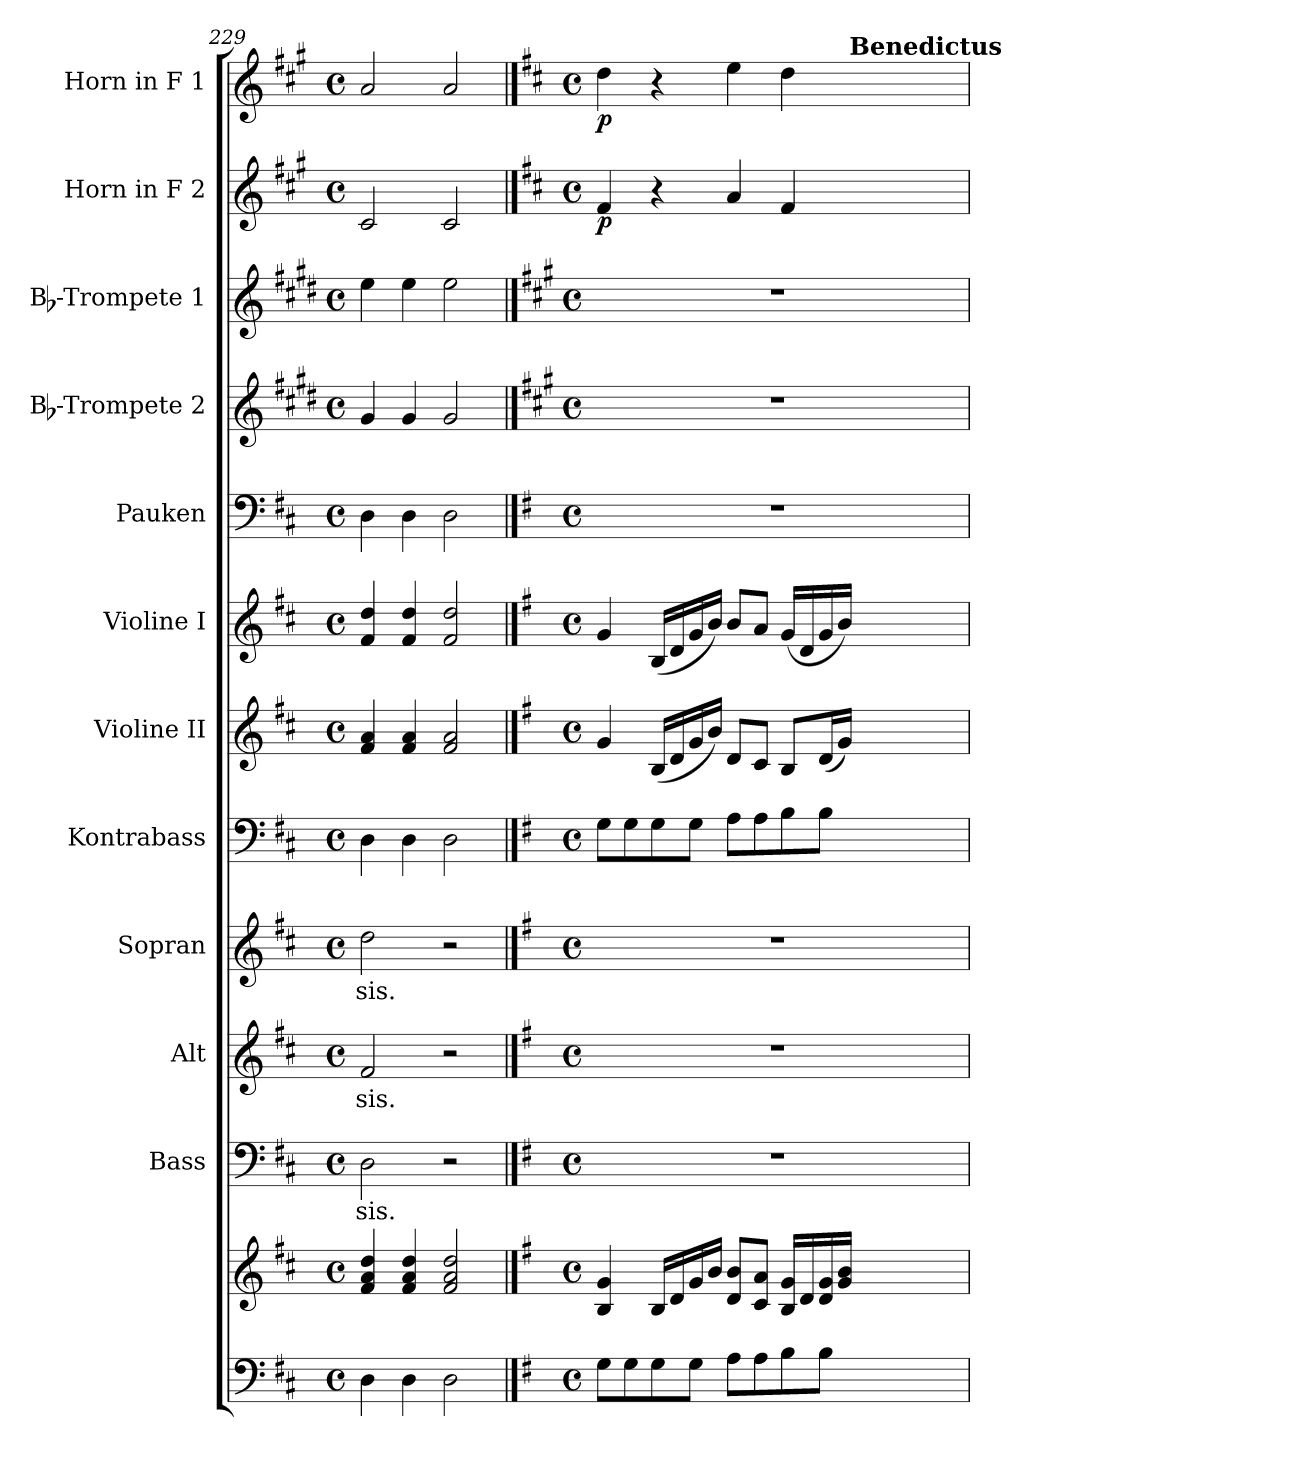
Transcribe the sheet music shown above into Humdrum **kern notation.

**kern	**kern	**kern	**text	**kern	**text	**kern	**text	**kern	**kern	**kern	**kern	**kern	**kern	**kern	**dynam	**kern	**dynam
*part12	*part12	*part11	*part11	*part10	*part10	*part9	*part9	*part8	*part7	*part6	*part5	*part4	*part3	*part2	*part2	*part1	*part1
*staff13	*staff12	*staff11	*staff11	*staff10	*staff10	*staff9	*staff9	*staff8	*staff7	*staff6	*staff5	*staff4	*staff3	*staff2	*staff2	*staff1	*staff1
*	*	*I"Bass	*	*I"Alt	*	*I"Sopran	*	*I"Kontrabass	*I"Violine II	*I"Violine I	*I"Pauken	*I"Bb-Trompete 2	*I"Bb-Trompete 1	*I"Horn in F 2	*	*I"Horn in F 1	*
*	*	*I'B.	*	*I'A.	*	*I'S.	*	*I'Kb.	*I'Vl. II	*I'Vl. I	*I'Pk.	*I'Bb Trp. 2	*I'Bb Trp. 1	*	*	*	*
*clefF4	*clefG2	*clefF4	*	*clefG2	*	*clefG2	*	*clefF4	*clefG2	*clefG2	*clefF4	*clefG2	*clefG2	*clefG2	*	*clefG2	*
*	*	*	*	*	*	*	*	*ITrd7c12	*	*	*	*ITrd1c2	*ITrd1c2	*ITrd4c7	*	*ITrd4c7	*
*k[f#c#]	*k[f#c#]	*k[f#c#]	*	*k[f#c#]	*	*k[f#c#]	*	*k[f#c#]	*k[f#c#]	*k[f#c#]	*k[f#c#]	*k[f#c#]	*k[f#c#]	*k[f#c#]	*	*k[f#c#]	*
*D:	*D:	*D:	*	*D:	*	*D:	*	*D:	*D:	*D:	*D:	*D:	*D:	*D:	*	*D:	*
*M4/4	*M4/4	*M4/4	*	*M4/4	*	*M4/4	*	*M4/4	*M4/4	*M4/4	*M4/4	*M4/4	*M4/4	*M4/4	*	*M4/4	*
*met(c)	*met(c)	*met(c)	*	*met(c)	*	*met(c)	*	*met(c)	*met(c)	*met(c)	*met(c)	*met(c)	*met(c)	*met(c)	*	*met(c)	*
=229	=229	=229	=229	=229	=229	=229	=229	=229	=229	=229	=229	=229	=229	=229	=229	=229	=229
!	!	!	!LO:LY:b	!	!LO:LY:b	!	!LO:LY:b	!	!	!	!	!	!	!	!	!	!
4D\	4f#/ 4a/ 4dd/	2D\	-sis.	2f#/	-sis.	2dd\	-sis.	4DD\	4f#/ 4a/	4f#/ 4dd/	4D\	4f#/	4dd\	2F#/	.	2d/	.
4D\	4f#/ 4a/ 4dd/	.	.	.	.	.	.	4DD\	4f#/ 4a/	4f#/ 4dd/	4D\	4f#/	4dd\	.	.	.	.
2D\	2f#/ 2a/ 2dd/	2r	.	2r	.	2r	.	2DD\	2f#/ 2a/	2f#/ 2dd/	2D\	2f#/	2dd\	2F#/	.	2d/	.
!!LO:PB:g=z
==230	==230	==230	==230	==230	==230	==230	==230	==230	==230	==230	==230	==230	==230	==230	==230	==230	==230
*k[f#]	*k[f#]	*k[f#]	*	*k[f#]	*	*k[f#]	*	*k[f#]	*k[f#]	*k[f#]	*k[f#]	*k[f#]	*k[f#]	*k[f#]	*	*k[f#]	*
*G:	*G:	*G:	*	*G:	*	*G:	*	*G:	*G:	*G:	*G:	*G:	*G:	*G:	*	*G:	*
*M4/4	*M4/4	*M4/4	*	*M4/4	*	*M4/4	*	*M4/4	*M4/4	*M4/4	*M4/4	*M4/4	*M4/4	*M4/4	*	*M4/4	*
*met(c)	*met(c)	*met(c)	*	*met(c)	*	*met(c)	*	*met(c)	*met(c)	*met(c)	*met(c)	*met(c)	*met(c)	*met(c)	*	*met(c)	*
!	!	!	!	!	!	!	!	!	!	!	!	!	!	!	!	!LO:TX:a:Bi:t=Andante con moto	!
!	!	!	!	!	!	!	!	!	!	!	!	!	!	!	!LO:DY:b	!	!LO:DY:b
*	*	*	*	*	*	*	*	*	*	*	*	*	*	*	*	*^	*
8G\L	4B/ 4g/	1r	.	1r	.	1r	.	8GG\L	4g/	4g/	1r	1r	1r	4B/	p	4g\	2ryy	p
8G\	.	.	.	.	.	.	.	8GG\	.	.	.	.	.	.	.	.	.	.
8G\	16B/LL	.	.	.	.	.	.	8GG\	(<16B/LL	(<16B/LL	.	.	.	4r	.	4r	.	.
.	16d/	.	.	.	.	.	.	.	16d/	16d/	.	.	.	.	.	.	.	.
8G\J	16g/	.	.	.	.	.	.	8GG\J	16g/	16g/	.	.	.	.	.	.	.	.
.	16b/JJ	.	.	.	.	.	.	.	16b/JJ)	16b/JJ)	.	.	.	.	.	.	.	.
8A\L	8d/ 8b/L	.	.	.	.	.	.	8AA\L	8d/L	8b/L	.	.	.	4d/	.	4a\	4...ryy	.
8A\	8c/ 8a/J	.	.	.	.	.	.	8AA\	8c/J	8a/J	.	.	.	.	.	.	.	.
8B\	16B/ 16g/LL	.	.	.	.	.	.	8BB\	8B/L	(<16g/LL	.	.	.	4B/	.	4g\	.	.
.	16d/	.	.	.	.	.	.	.	.	16d/	.	.	.	.	.	.	.	.
8B\J	16d/ 16g/	.	.	.	.	.	.	8BB\J	(<16d/L	16g/	.	.	.	.	.	.	.	.
.	16g/ 16b/JJ	.	.	.	.	.	.	.	16g/JJ)	16b/JJ)	.	.	.	.	.	.	.	.
!	!	!	!	!	!	!	!	!	!	!	!	!	!	!	!	!	!LO:TX:a:B:t=Benedictus	!
.	.	.	.	.	.	.	.	.	.	.	.	.	.	.	.	.	32ryy	.
*	*	*	*	*	*	*	*	*	*	*	*	*	*	*	*	*v	*v	*
=	=	=	=	=	=	=	=	=	=	=	=	=	=	=	=	=	=
*-	*-	*-	*-	*-	*-	*-	*-	*-	*-	*-	*-	*-	*-	*-	*-	*-	*-
